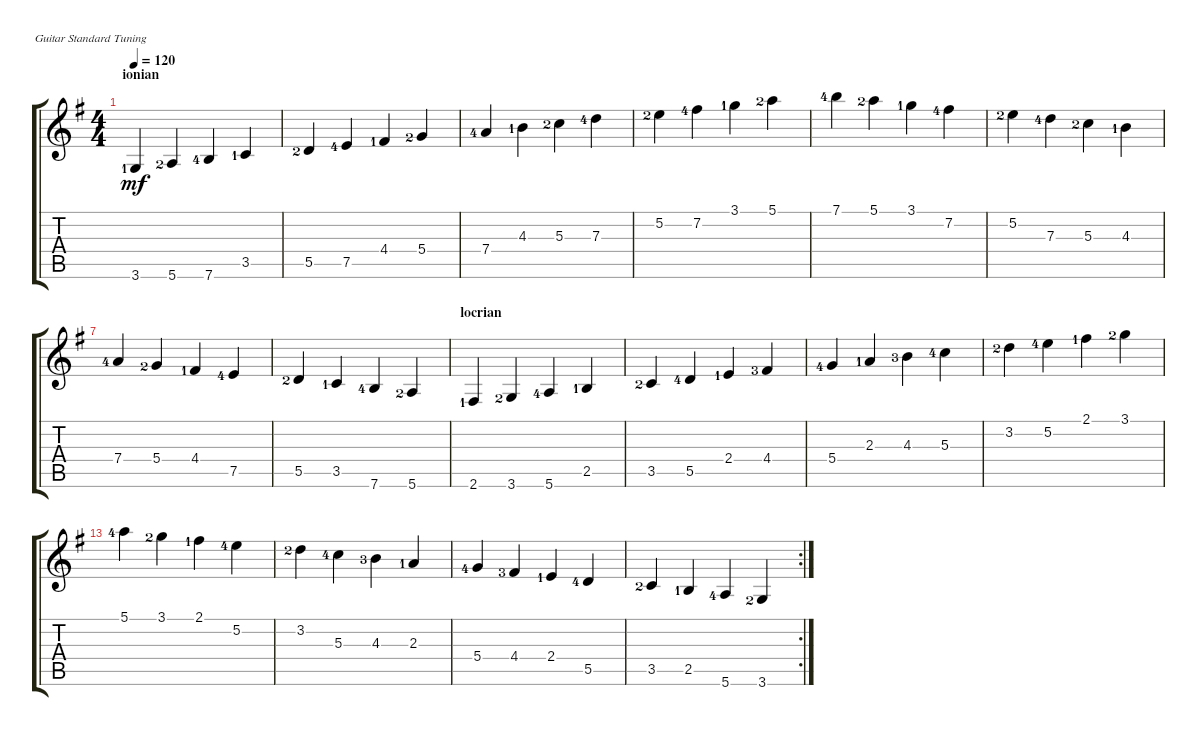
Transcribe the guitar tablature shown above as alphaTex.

\defaultSystemsLayout 4
\bracketExtendMode groupsimilarinstruments
\singleTrackTrackNamePolicy hidden
\multiTrackTrackNamePolicy hidden
\firstSystemTrackNameOrientation horizontal
\otherSystemsTrackNameOrientation horizontal
\defaultBarNumberDisplay FirstOfSystem
\track ("Electric Guitar" "E-Gt") {instrument electricguitarclean}
\staff {score tabs}
\tuning (E4 B3 G3 D3 A2 E2)
\ts (4 4)
\section ("" "ionian")
\tempo 120
\clef g2
\scale
0.25
\ks g
3.6{lf 2}.4{dy mf} 5.6{lf 3}.4 7.6{lf 5}.4 3.5{lf 2}.4 |
\scale
0.25 5.5{lf 3}.4 7.5{lf 5}.4 4.4{lf 2}.4 5.4{lf 3}.4 |
\scale
0.25 7.4{lf 5}.4 4.3{lf 2}.4 5.3{lf 3}.4 7.3{lf 5}.4 |
\scale
0.25 5.2{lf 3}.4 7.2{lf 5}.4 3.1{lf 2}.4 5.1{lf 3}.4 |
\scale
0.25 7.1{lf 5}.4 5.1{lf 3}.4 3.1{lf 2}.4 7.2{lf 5}.4 |
\scale
0.25 5.2{lf 3}.4 7.3{lf 5}.4 5.3{lf 3}.4 4.3{lf 2}.4 |
\scale
0.25 7.4{lf 5}.4 5.4{lf 3}.4 4.4{lf 2}.4 7.5{lf 5}.4 |
\scale
0.25 5.5{lf 3}.4 3.5{lf 2}.4 7.6{lf 5}.4 5.6{lf 3}.4 |
\section ("" "locrian")
\scale
0.25 2.6{lf 2}.4 3.6{lf 3}.4 5.6{lf 5}.4 2.5{lf 2}.4 |
\scale
0.25 3.5{lf 3}.4 5.5{lf 5}.4 2.4{lf 2}.4 4.4{lf 4}.4 |
\scale
0.25 5.4{lf 5}.4 2.3{lf 2}.4 4.3{lf 4}.4 5.3{lf 5}.4 |
\scale
0.25 3.2{lf 3}.4 5.2{lf 5}.4 2.1{lf 2}.4 3.1{lf 3}.4 |
\scale
0.246973 5.1{lf 5}.4 3.1{lf 3}.4 2.1{lf 2}.4 5.2{lf 5}.4 |
\scale
0.246973 3.2{lf 3}.4 5.3{lf 5}.4 4.3{lf 4}.4 2.3{lf 2}.4 |
\scale
0.246973 5.4{lf 5}.4 4.4{lf 4}.4 2.4{lf 2}.4 5.5{lf 5}.4 |
\rc 2
3.5{lf 3}.4 2.5{lf 2}.4 5.6{lf 5}.4 3.6{lf 3}.4
